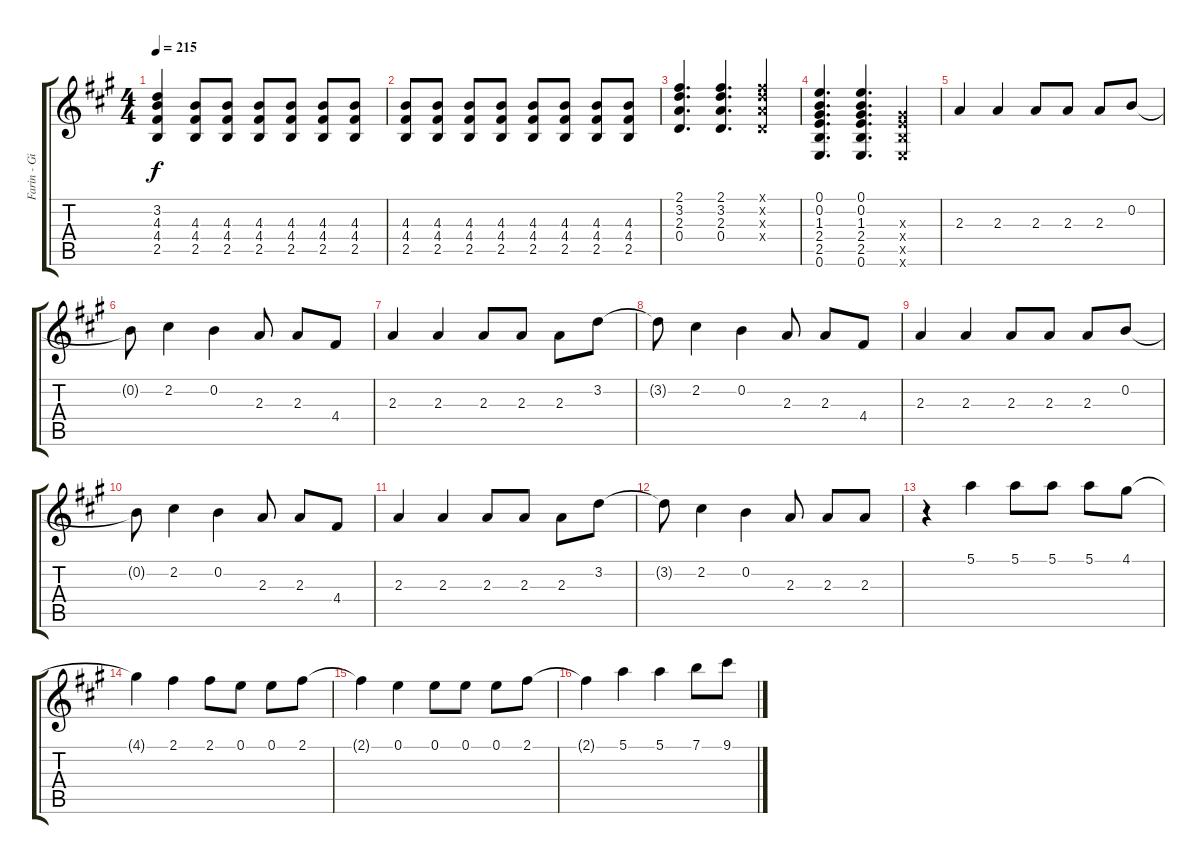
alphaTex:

\track ("Farin - Gitarre (Verzerrt) 1" "Farin - Gi") {instrument distortionguitar}
\staff {score tabs}
\tuning (E4 B3 G3 D3 A2 E2) {hide}
\ts (4 4)
\tempo 215
\clef g2
\ks a
(3.2 4.3 4.4 2.5).4{dy f} (4.3 4.4 2.5).8 (4.3 4.4 2.5).8 (4.3 4.4 2.5).8 (4.3 4.4 2.5).8 (4.3 4.4 2.5).8 (4.3 4.4 2.5).8 |
(4.3 4.4 2.5).8 (4.3 4.4 2.5).8 (4.3 4.4 2.5).8 (4.3 4.4 2.5).8 (4.3 4.4 2.5).8 (4.3 4.4 2.5).8 (4.3 4.4 2.5).8 (4.3 4.4 2.5).8 |
(2.1 3.2 2.3 0.4).4{d} (2.1 3.2 2.3 0.4).4{d} (2.1{x} 3.2{x} 2.3{x} 0.4{x}).4 |
(0.1 0.2 1.3 2.4 2.5 0.6).4{d} (0.1 0.2 1.3 2.4 2.5 0.6).4{d} (1.3{x} 2.4{x} 2.5{x} 0.6{x}).4 |
2.3.4 2.3.4 2.3.8 2.3.8 2.3.8 0.2.8 |
0.2{t}.8 2.2.4 0.2.4 2.3.8 2.3.8 4.4.8 |
2.3.4 2.3.4 2.3.8 2.3.8 2.3.8 3.2.8 |
3.2{t}.8 2.2.4 0.2.4 2.3.8 2.3.8 4.4.8 |
2.3.4 2.3.4 2.3.8 2.3.8 2.3.8 0.2.8 |
0.2{t}.8 2.2.4 0.2.4 2.3.8 2.3.8 4.4.8 |
2.3.4 2.3.4 2.3.8 2.3.8 2.3.8 3.2.8 |
3.2{t}.8 2.2.4 0.2.4 2.3.8 2.3.8 2.3.8 |
r.4 5.1.4 5.1.8 5.1.8 5.1.8 4.1.8 |
4.1{t}.4 2.1.4 2.1.8 0.1.8 0.1.8 2.1.8 |
2.1{t}.4 0.1.4 0.1.8 0.1.8 0.1.8 2.1.8 |
2.1{t}.4 5.1.4 5.1.4 7.1.8 9.1.8
